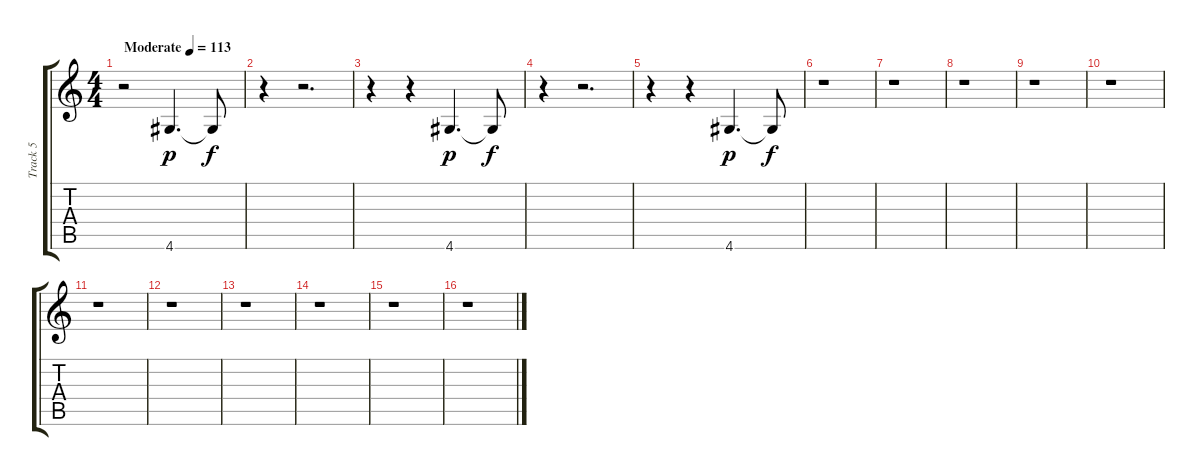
\track ("Track 5" "Track 5") {instrument distortionguitar}
\staff {score tabs}
\tuning (E4 B3 G3 D3 A2 E2) {hide}
\ts (4 4)
\tempo (113 "Moderate")
\clef g2
\ks c
r.2{dy p instrument distortionguitar} 4.6.4{d} 4.6{t}.8{dy f} |
r.4 r.2{d} |
r.4 r.4 4.6.4{d dy p} 4.6{t}.8{dy f} |
r.4 r.2{d} |
r.4 r.4 4.6.4{d dy p} 4.6{t}.8{dy f} |
r.1 |
r.1 |
r.1 |
r.1 |
r.1 |
r.1 |
r.1 |
r.1 |
r.1 |
r.1 |
r.1
